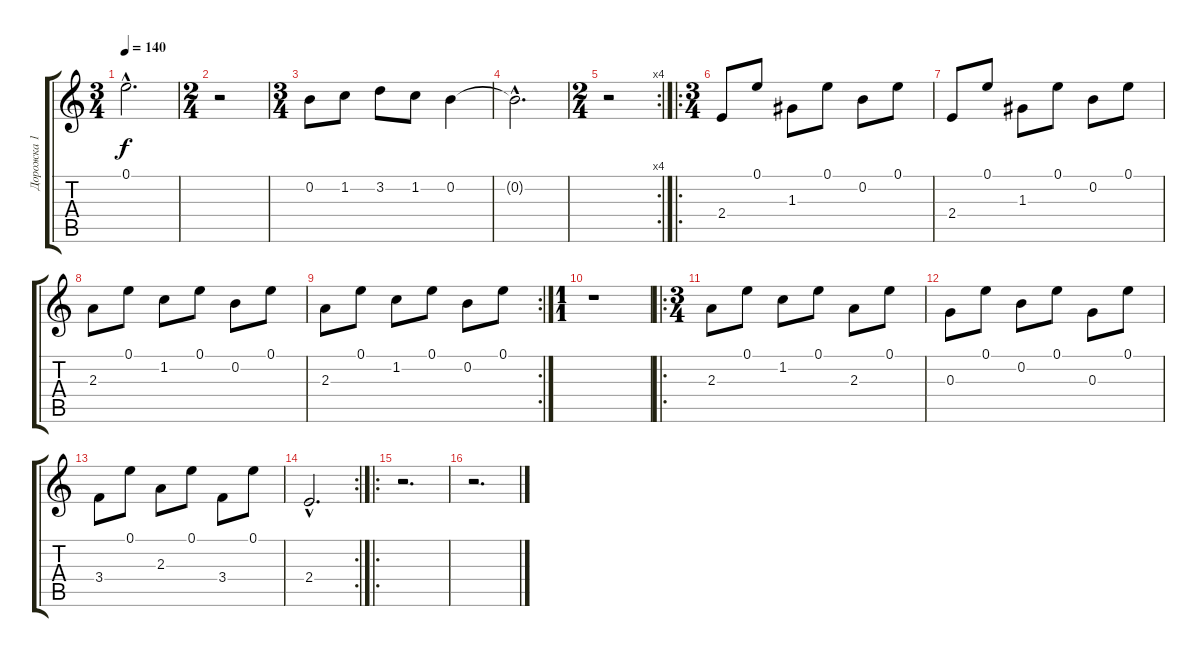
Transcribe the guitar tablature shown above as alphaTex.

\track ("Дорожка 1" "Дорожка 1") {instrument acousticguitarsteel}
\staff {score tabs}
\tuning (E4 B3 G3 D3 A2 E2) {hide}
\ts (3 4)
\tempo 140
\clef g2
\ks c
0.1{hac t}.2{d dy f} |
\ts (2 4)
r.2 |
\ts (3 4)
0.2.8 1.2.8 3.2.8 1.2.8 0.2.4 |
0.2{hac t}.2{d} |
\rc 4
\ts (2 4)
r.2 |
\ro
\ts (3 4)
2.4.8 0.1.8 1.3.8 0.1.8 0.2.8 0.1.8 |
2.4.8 0.1.8 1.3.8 0.1.8 0.2.8 0.1.8 |
2.3.8 0.1.8 1.2.8 0.1.8 0.2.8 0.1.8 |
\rc 2
2.3.8 0.1.8 1.2.8 0.1.8 0.2.8 0.1.8 |
\ts (1 1)
r.1 |
\ro
\ts (3 4)
2.3.8 0.1.8 1.2.8 0.1.8 2.3.8 0.1.8 |
0.3.8 0.1.8 0.2.8 0.1.8 0.3.8 0.1.8 |
3.4.8 0.1.8 2.3.8 0.1.8 3.4.8 0.1.8 |
\rc 2
2.4{hac}.2{d} |
\ro
r.2{d} |
r.2{d}
